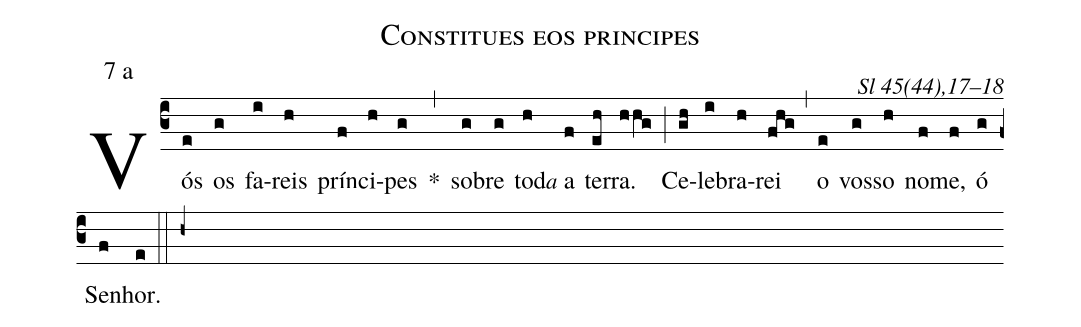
name: Constitues eos principes;
mode: 7;
mode-differentia: a;
commentary: Sl 45(44),17--18;
%%
(c3)

Vós(e) os(g) fa(i)reis(h) prín(f)ci(h)pes(g) *(,) so(g)bre(g) to(h)d<e>a</e> a(f) ter(eh)ra.(hhg) (;) Ce(gh)le(i)bra(h)rei(fhg) (,) o(e) vos(g)so(h) no(f)me,(f) ó(g) Se(f)nhor.(e)

(::)

(h+)
